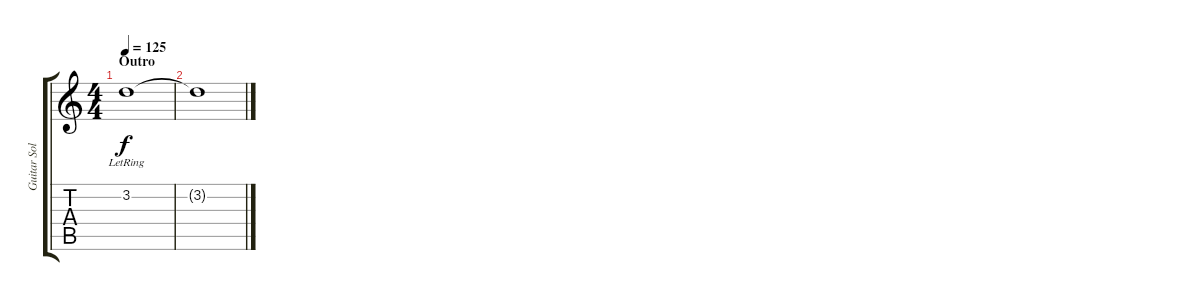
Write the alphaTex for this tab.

\track ("Guitar Solo" "Guitar Sol") {instrument acousticguitarsteel}
\staff {score tabs}
\tuning (E4 B3 G3 D3 A2 E2) {hide}
\ts (4 4)
\section ("" "Outro")
\tempo 125
\clef g2
\ks c
3.2{lr}.1{dy f} |
3.2{t}.1
